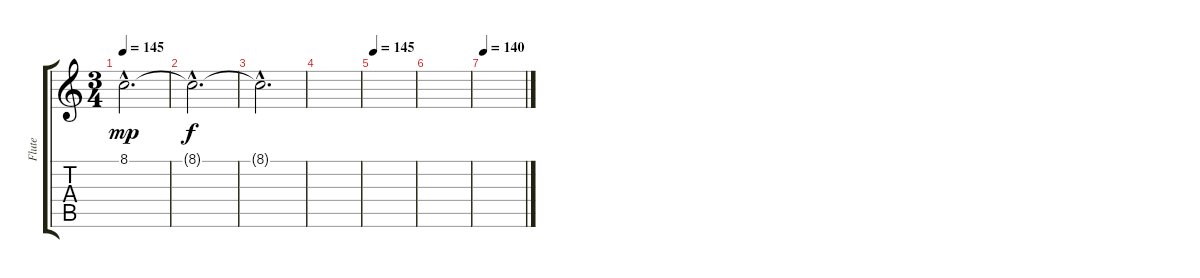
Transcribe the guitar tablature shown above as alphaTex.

\track ("Flute" "Flute") {instrument flute}
\staff {score tabs}
\tuning (E4 B3 G3 D3 A2 E2) {hide}
\ts (3 4)
\tempo 145
\clef g2
\ks c
8.1{hac}.2{d dy mp} |
8.1{hac t}.2{d dy f} |
8.1{hac t}.2{d} |
|
\tempo 145
|
|
\tempo 140
